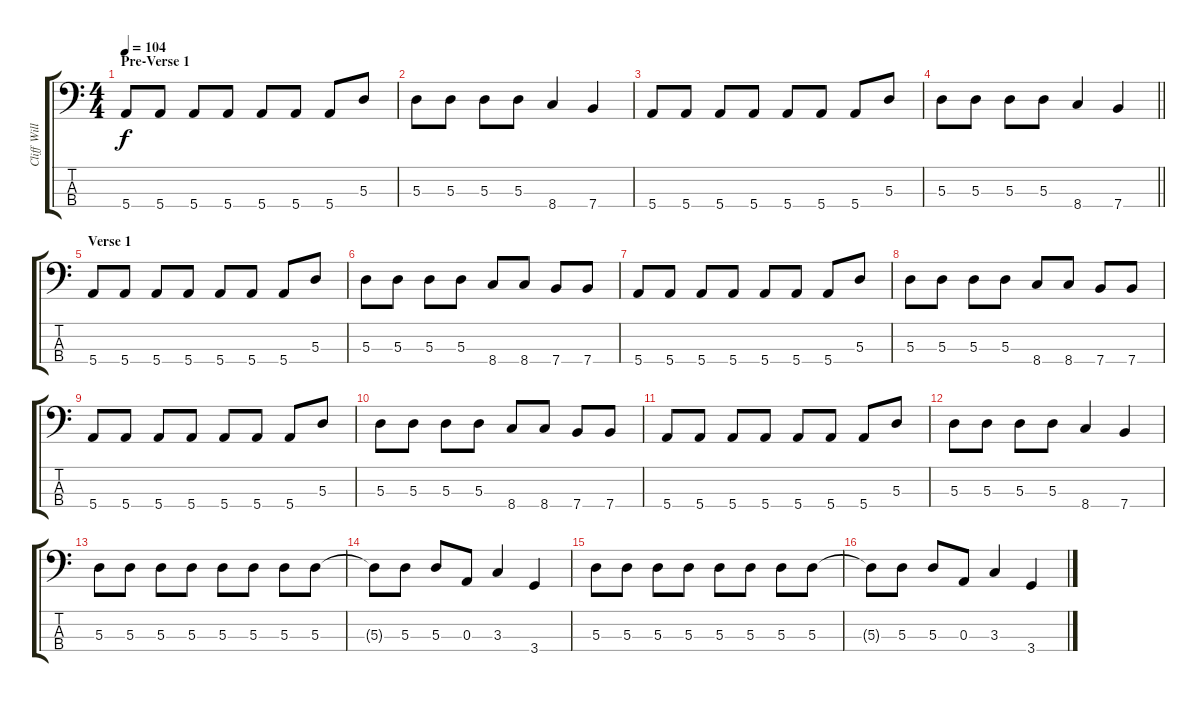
\track ("Cliff Williams" "Cliff Will") {instrument electricbassfinger}
\staff {score tabs}
\tuning (G2 D2 A1 E1) {hide}
\ts (4 4)
\section ("" "Pre-Verse 1")
\tempo 104
\clef f4
\ks c
5.4.8{dy f} 5.4.8 5.4.8 5.4.8 5.4.8 5.4.8 5.4.8 5.3.8 |
5.3.8 5.3.8 5.3.8 5.3.8 8.4.4 7.4.4 |
5.4.8 5.4.8 5.4.8 5.4.8 5.4.8 5.4.8 5.4.8 5.3.8 |
\barLineRight lightlight
5.3.8 5.3.8 5.3.8 5.3.8 8.4.4 7.4.4 |
\section ("" "Verse 1")
5.4.8 5.4.8 5.4.8 5.4.8 5.4.8 5.4.8 5.4.8 5.3.8 |
5.3.8 5.3.8 5.3.8 5.3.8 8.4.8 8.4.8 7.4.8 7.4.8 |
5.4.8 5.4.8 5.4.8 5.4.8 5.4.8 5.4.8 5.4.8 5.3.8 |
5.3.8 5.3.8 5.3.8 5.3.8 8.4.8 8.4.8 7.4.8 7.4.8 |
5.4.8 5.4.8 5.4.8 5.4.8 5.4.8 5.4.8 5.4.8 5.3.8 |
5.3.8 5.3.8 5.3.8 5.3.8 8.4.8 8.4.8 7.4.8 7.4.8 |
5.4.8 5.4.8 5.4.8 5.4.8 5.4.8 5.4.8 5.4.8 5.3.8 |
5.3.8 5.3.8 5.3.8 5.3.8 8.4.4 7.4.4 |
5.3.8 5.3.8 5.3.8 5.3.8 5.3.8 5.3.8 5.3.8 5.3.8 |
5.3{t}.8 5.3.8 5.3.8 0.3.8 3.3.4 3.4.4 |
5.3.8 5.3.8 5.3.8 5.3.8 5.3.8 5.3.8 5.3.8 5.3.8 |
5.3{t}.8 5.3.8 5.3.8 0.3.8 3.3.4 3.4.4
